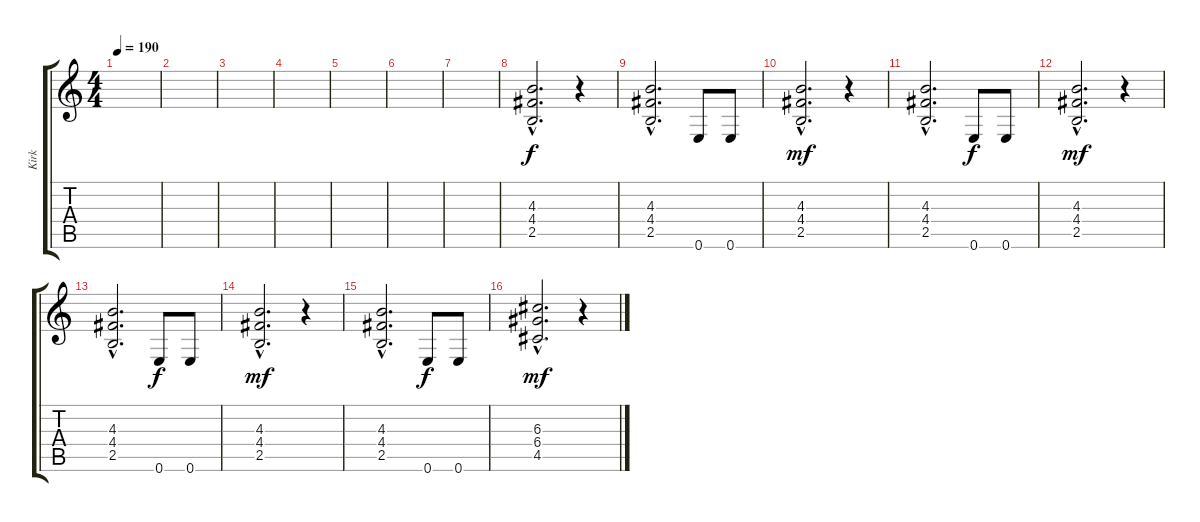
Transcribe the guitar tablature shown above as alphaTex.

\track ("Kirk" "Kirk") {instrument distortionguitar}
\staff {score tabs}
\tuning (E4 B3 G3 D3 A2 E2) {hide}
\ts (4 4)
\tempo 190
\clef g2
\ks c
|
|
|
|
|
|
|
(4.3{hac} 4.4{hac} 2.5{hac}).2{d} r.4 |
(4.3{hac} 4.4{hac} 2.5{hac}).2{d} 0.6.8{dy f} 0.6.8 |
(4.3{hac} 4.4{hac} 2.5{hac}).2{d dy mf} r.4 |
(4.3{hac} 4.4{hac} 2.5{hac}).2{d} 0.6.8{dy f} 0.6.8 |
(4.3{hac} 4.4{hac} 2.5{hac}).2{d dy mf} r.4 |
(4.3{hac} 4.4{hac} 2.5{hac}).2{d} 0.6.8{dy f} 0.6.8 |
(4.3{hac} 4.4{hac} 2.5{hac}).2{d dy mf} r.4 |
(4.3{hac} 4.4{hac} 2.5{hac}).2{d} 0.6.8{dy f} 0.6.8 |
(6.3{hac} 6.4{hac} 4.5{hac}).2{d dy mf} r.4
